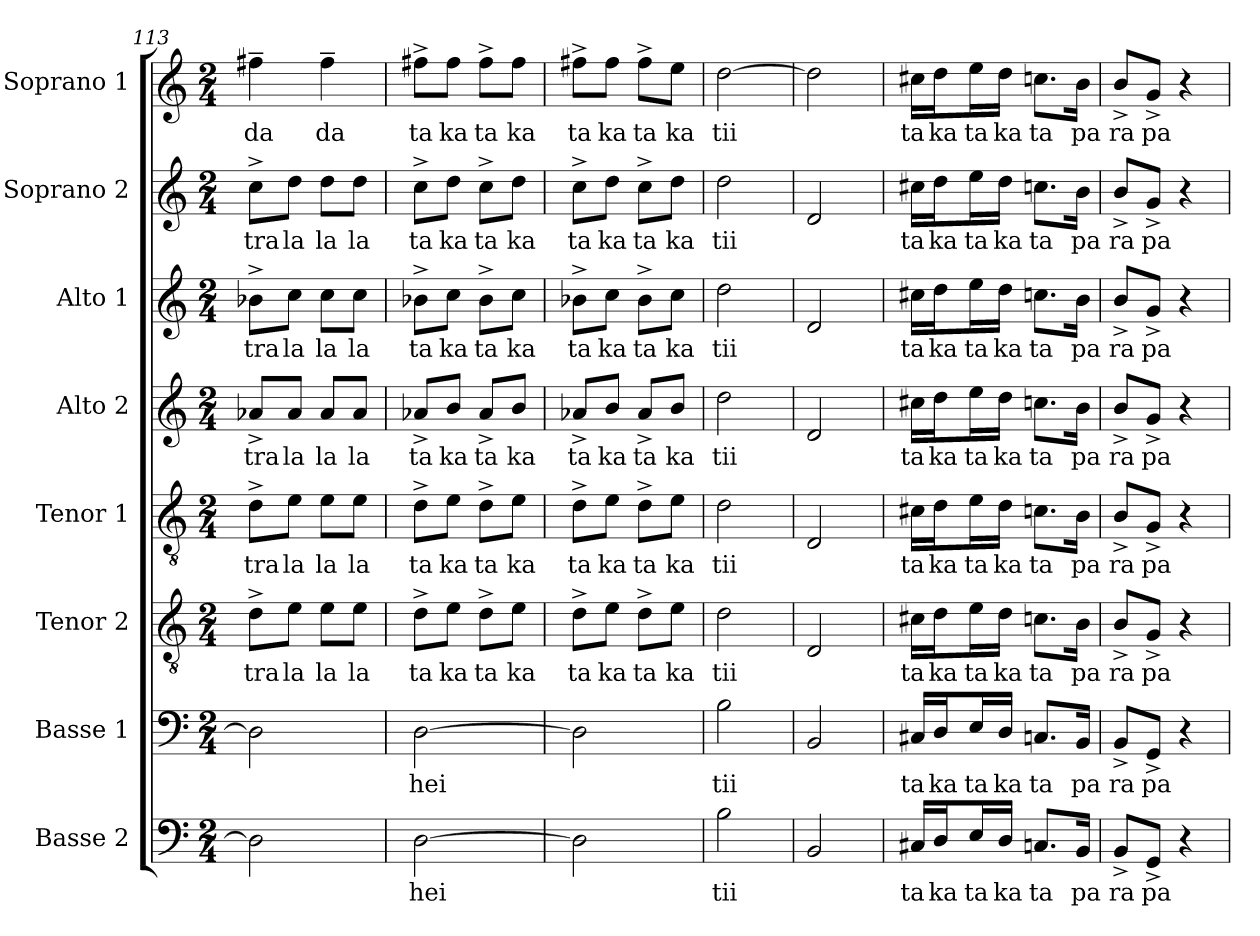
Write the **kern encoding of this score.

**kern	**text	**kern	**text	**kern	**text	**kern	**text	**kern	**text	**kern	**text	**kern	**text	**kern	**text
*part8	*part8	*part7	*part7	*part6	*part6	*part5	*part5	*part4	*part4	*part3	*part3	*part2	*part2	*part1	*part1
*staff8	*staff8	*staff7	*staff7	*staff6	*staff6	*staff5	*staff5	*staff4	*staff4	*staff3	*staff3	*staff2	*staff2	*staff1	*staff1
*I"Basse 2	*	*I"Basse 1	*	*I"Tenor 2	*	*I"Tenor 1	*	*I"Alto 2	*	*I"Alto 1	*	*I"Soprano 2	*	*I"Soprano 1	*
*I'B. 2	*	*I'B. 1	*	*I'T. 2	*	*I'T. 1	*	*I'A. 2	*	*I'A. 1	*	*I'S. 2	*	*I'S. 1	*
*clefF4	*	*clefF4	*	*clefGv2	*	*clefGv2	*	*clefG2	*	*clefG2	*	*clefG2	*	*clefG2	*
*k[]	*	*k[]	*	*k[]	*	*k[]	*	*k[]	*	*k[]	*	*k[]	*	*k[]	*
*M2/4	*	*M2/4	*	*M2/4	*	*M2/4	*	*M2/4	*	*M2/4	*	*M2/4	*	*M2/4	*
=113	=113	=113	=113	=113	=113	=113	=113	=113	=113	=113	=113	=113	=113	=113	=113
!	!	!	!	!	!LO:LY:b	!	!LO:LY:b	!	!LO:LY:b	!	!LO:LY:b	!	!LO:LY:b	!	!LO:LY:b
2D\]	.	2D\]	.	8d^\L	tra	8d^\L	tra	8a-X^/L	tra	8b-X^\L	tra	8cc^\L	tra	4ff#X~\	da
!	!	!	!	!	!LO:LY:b	!	!LO:LY:b	!	!LO:LY:b	!	!LO:LY:b	!	!LO:LY:b	!	!
.	.	.	.	8e\J	la	8e\J	la	8a-/J	la	8cc\J	la	8dd\J	la	.	.
!	!	!	!	!	!LO:LY:b	!	!LO:LY:b	!	!LO:LY:b	!	!LO:LY:b	!	!LO:LY:b	!	!LO:LY:b
.	.	.	.	8e\L	la	8e\L	la	8a-/L	la	8cc\L	la	8dd\L	la	4ff#~\	da
!	!	!	!	!	!LO:LY:b	!	!LO:LY:b	!	!LO:LY:b	!	!LO:LY:b	!	!LO:LY:b	!	!
.	.	.	.	8e\J	la	8e\J	la	8a-/J	la	8cc\J	la	8dd\J	la	.	.
=114	=114	=114	=114	=114	=114	=114	=114	=114	=114	=114	=114	=114	=114	=114	=114
!	!LO:LY:b	!	!LO:LY:b	!	!LO:LY:b	!	!LO:LY:b	!	!LO:LY:b	!	!LO:LY:b	!	!LO:LY:b	!	!LO:LY:b
[2D\	hei	[2D\	hei	8d^\L	ta	8d^\L	ta	8a-X^/L	ta	8b-X^\L	ta	8cc^\L	ta	8ff#X^\L	ta
!	!	!	!	!	!LO:LY:b	!	!LO:LY:b	!	!LO:LY:b	!	!LO:LY:b	!	!LO:LY:b	!	!LO:LY:b
.	.	.	.	8e\J	ka	8e\J	ka	8b/J	ka	8cc\J	ka	8dd\J	ka	8ff#\J	ka
!	!	!	!	!	!LO:LY:b	!	!LO:LY:b	!	!LO:LY:b	!	!LO:LY:b	!	!LO:LY:b	!	!LO:LY:b
.	.	.	.	8d^\L	ta	8d^\L	ta	8a-^/L	ta	8b-^\L	ta	8cc^\L	ta	8ff#^\L	ta
!	!	!	!	!	!LO:LY:b	!	!LO:LY:b	!	!LO:LY:b	!	!LO:LY:b	!	!LO:LY:b	!	!LO:LY:b
.	.	.	.	8e\J	ka	8e\J	ka	8b/J	ka	8cc\J	ka	8dd\J	ka	8ff#\J	ka
=115	=115	=115	=115	=115	=115	=115	=115	=115	=115	=115	=115	=115	=115	=115	=115
!	!	!	!	!	!LO:LY:b	!	!LO:LY:b	!	!LO:LY:b	!	!LO:LY:b	!	!LO:LY:b	!	!LO:LY:b
2D\]	.	2D\]	.	8d^\L	ta	8d^\L	ta	8a-X^/L	ta	8b-X^\L	ta	8cc^\L	ta	8ff#X^\L	ta
!	!	!	!	!	!LO:LY:b	!	!LO:LY:b	!	!LO:LY:b	!	!LO:LY:b	!	!LO:LY:b	!	!LO:LY:b
.	.	.	.	8e\J	ka	8e\J	ka	8b/J	ka	8cc\J	ka	8dd\J	ka	8ff#\J	ka
!	!	!	!	!	!LO:LY:b	!	!LO:LY:b	!	!LO:LY:b	!	!LO:LY:b	!	!LO:LY:b	!	!LO:LY:b
.	.	.	.	8d^\L	ta	8d^\L	ta	8a-^/L	ta	8b-^\L	ta	8cc^\L	ta	8ff#^\L	ta
!	!	!	!	!	!LO:LY:b	!	!LO:LY:b	!	!LO:LY:b	!	!LO:LY:b	!	!LO:LY:b	!	!LO:LY:b
.	.	.	.	8e\J	ka	8e\J	ka	8b/J	ka	8cc\J	ka	8dd\J	ka	8ee\J	ka
=116	=116	=116	=116	=116	=116	=116	=116	=116	=116	=116	=116	=116	=116	=116	=116
!	!LO:LY:b	!	!LO:LY:b	!	!LO:LY:b	!	!LO:LY:b	!	!LO:LY:b	!	!LO:LY:b	!	!LO:LY:b	!	!LO:LY:b
2B\	tii	2B\	tii	2d\	tii	2d\	tii	2dd\	tii	2dd\	tii	2dd\	tii	[2dd\	tii
=117	=117	=117	=117	=117	=117	=117	=117	=117	=117	=117	=117	=117	=117	=117	=117
2BBZ/	.	2BBZ/	.	2DZ/	.	2DZ/	.	2dZ/	.	2dZ/	.	2dZ/	.	2ddZ\]	.
=118	=118	=118	=118	=118	=118	=118	=118	=118	=118	=118	=118	=118	=118	=118	=118
!	!LO:LY:b	!	!LO:LY:b	!	!LO:LY:b	!	!LO:LY:b	!	!LO:LY:b	!	!LO:LY:b	!	!LO:LY:b	!	!LO:LY:b
16C#X/LL	ta	16C#X/LL	ta	16c#X\LL	ta	16c#X\LL	ta	16cc#X\LL	ta	16cc#X\LL	ta	16cc#X\LL	ta	16cc#X\LL	ta
!	!LO:LY:b	!	!LO:LY:b	!	!LO:LY:b	!	!LO:LY:b	!	!LO:LY:b	!	!LO:LY:b	!	!LO:LY:b	!	!LO:LY:b
16D/J	ka	16D/J	ka	16d\J	ka	16d\J	ka	16dd\J	ka	16dd\J	ka	16dd\J	ka	16dd\J	ka
!	!LO:LY:b	!	!LO:LY:b	!	!LO:LY:b	!	!LO:LY:b	!	!LO:LY:b	!	!LO:LY:b	!	!LO:LY:b	!	!LO:LY:b
16E/L	ta	16E/L	ta	16e\L	ta	16e\L	ta	16ee\L	ta	16ee\L	ta	16ee\L	ta	16ee\L	ta
!	!LO:LY:b	!	!LO:LY:b	!	!LO:LY:b	!	!LO:LY:b	!	!LO:LY:b	!	!LO:LY:b	!	!LO:LY:b	!	!LO:LY:b
16D/JJ	ka	16D/JJ	ka	16d\JJ	ka	16d\JJ	ka	16dd\JJ	ka	16dd\JJ	ka	16dd\JJ	ka	16dd\JJ	ka
!	!LO:LY:b	!	!LO:LY:b	!	!LO:LY:b	!	!LO:LY:b	!	!LO:LY:b	!	!LO:LY:b	!	!LO:LY:b	!	!LO:LY:b
8.Cn/L	ta	8.Cn/L	ta	8.cn\L	ta	8.cn\L	ta	8.ccn\L	ta	8.ccn\L	ta	8.ccn\L	ta	8.ccn\L	ta
!	!LO:LY:b	!	!LO:LY:b	!	!LO:LY:b	!	!LO:LY:b	!	!LO:LY:b	!	!LO:LY:b	!	!LO:LY:b	!	!LO:LY:b
16BB/Jk	pa	16BB/Jk	pa	16B\Jk	pa	16B\Jk	pa	16b\Jk	pa	16b\Jk	pa	16b\Jk	pa	16b\Jk	pa
=119	=119	=119	=119	=119	=119	=119	=119	=119	=119	=119	=119	=119	=119	=119	=119
!	!LO:LY:b	!	!LO:LY:b	!	!LO:LY:b	!	!LO:LY:b	!	!LO:LY:b	!	!LO:LY:b	!	!LO:LY:b	!	!LO:LY:b
8BB^/L	ra	8BB^/L	ra	8B^/L	ra	8B^/L	ra	8b^/L	ra	8b^/L	ra	8b^/L	ra	8b^/L	ra
!	!LO:LY:b	!	!LO:LY:b	!	!LO:LY:b	!	!LO:LY:b	!	!LO:LY:b	!	!LO:LY:b	!	!LO:LY:b	!	!LO:LY:b
8GG^/J	pa	8GG^/J	pa	8G^/J	pa	8G^/J	pa	8g^/J	pa	8g^/J	pa	8g^/J	pa	8g^/J	pa
4r	.	4r	.	4r	.	4r	.	4r	.	4r	.	4r	.	4r	.
=	=	=	=	=	=	=	=	=	=	=	=	=	=	=	=
*-	*-	*-	*-	*-	*-	*-	*-	*-	*-	*-	*-	*-	*-	*-	*-
